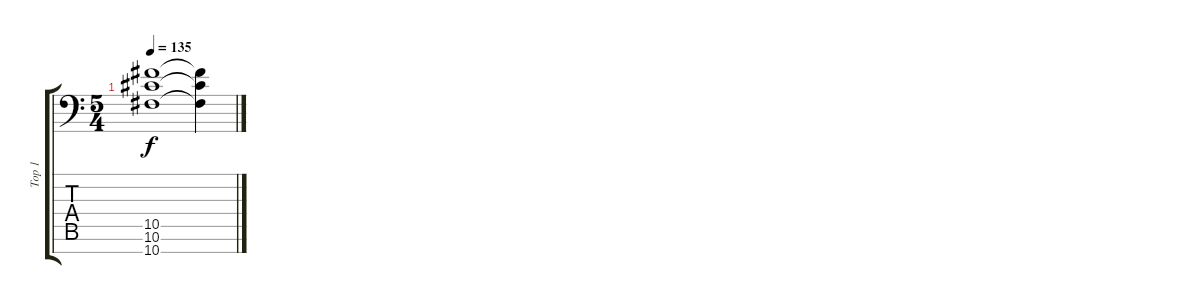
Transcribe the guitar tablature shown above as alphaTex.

\track ("Top 1" "Top 1") {instrument distortionguitar}
\staff {score tabs}
\tuning (Eb4 Bb3 F3 Db3 Ab2 Eb2 Ab1) {hide}
\ts (5 4)
\tempo 135
\clef f4
\ks c
(10.5 10.6 10.7).1{dy f volume 0} (10.5{t} 10.6{t} 10.7{t}).4
